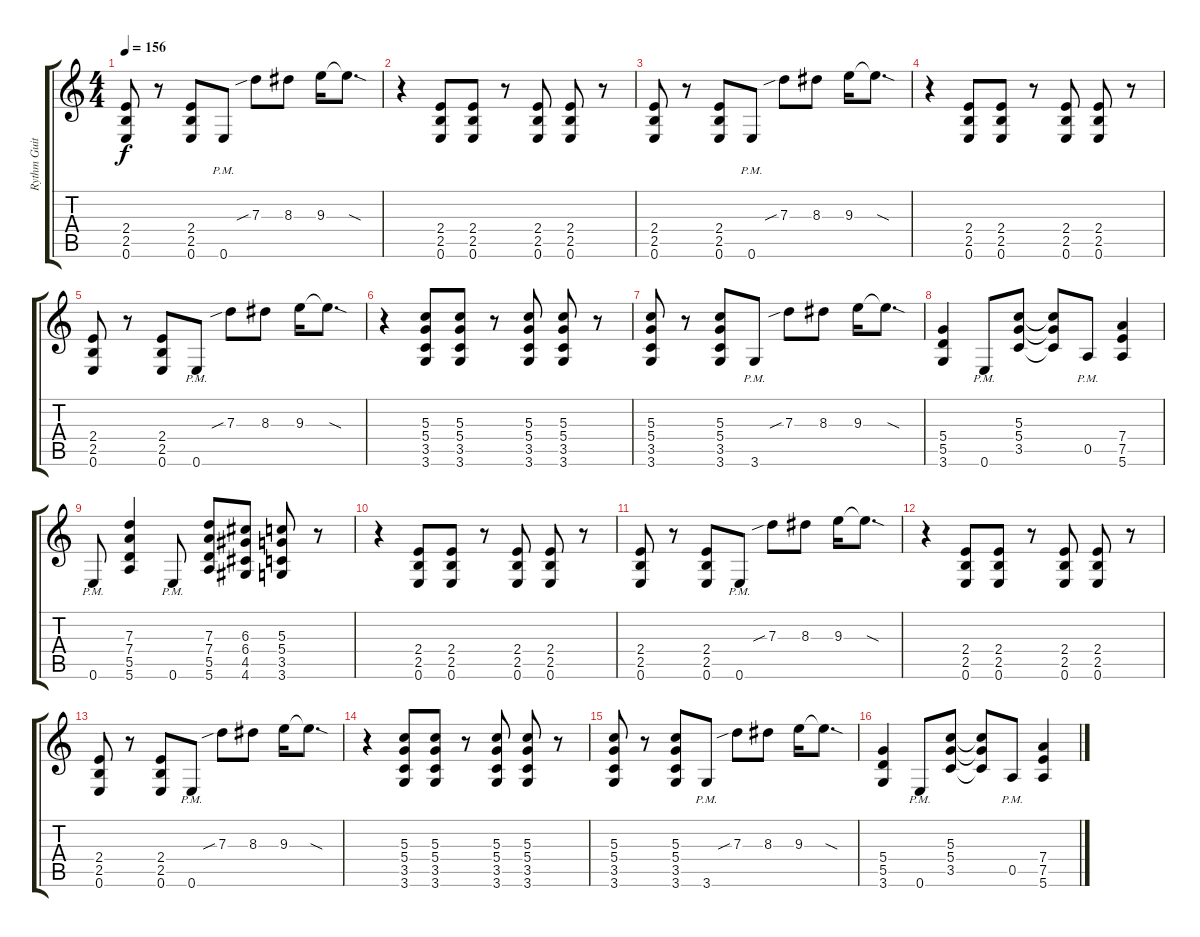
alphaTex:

\track ("Rythm Guitar 2" "Rythm Guit") {instrument distortionguitar}
\staff {score tabs}
\tuning (E4 B3 G3 D3 A2 E2) {hide}
\ts (4 4)
\tempo 156
\clef g2
\ks c
(2.4 2.5 0.6).8{dy f} r.8 (2.4 2.5 0.6).8 0.6{pm}.8 7.3{sib}.8 8.3.8 9.3.16 9.3{sod t}.8{d} |
r.4 (2.4 2.5 0.6).8 (2.4 2.5 0.6).8 r.8 (2.4 2.5 0.6).8 (2.4 2.5 0.6).8 r.8 |
(2.4 2.5 0.6).8 r.8 (2.4 2.5 0.6).8 0.6{pm}.8 7.3{sib}.8 8.3.8 9.3.16 9.3{sod t}.8{d} |
r.4 (2.4 2.5 0.6).8 (2.4 2.5 0.6).8 r.8 (2.4 2.5 0.6).8 (2.4 2.5 0.6).8 r.8 |
(2.4 2.5 0.6).8 r.8 (2.4 2.5 0.6).8 0.6{pm}.8 7.3{sib}.8 8.3.8 9.3.16 9.3{sod t}.8{d} |
r.4 (5.3 5.4 3.5 3.6).8 (5.3 5.4 3.5 3.6).8 r.8 (5.3 5.4 3.5 3.6).8 (5.3 5.4 3.5 3.6).8 r.8 |
(5.3 5.4 3.5 3.6).8 r.8 (5.3 5.4 3.5 3.6).8 3.6{pm}.8 7.3{sib}.8 8.3.8 9.3.16 9.3{sod t}.8{d} |
(5.4 5.5 3.6).4 0.6{pm}.8 (5.3 5.4 3.5).8 (5.3{t} 5.4{t} 3.5{t}).8 0.5{pm}.8 (7.4 7.5 5.6).4 |
0.6{pm}.8 (7.3 7.4 5.5 5.6).4 0.6{pm}.8 (7.3 7.4 5.5 5.6).8 (6.3 6.4 4.5 4.6).8 (5.3 5.4 3.5 3.6).8 r.8 |
r.4 (2.4 2.5 0.6).8 (2.4 2.5 0.6).8 r.8 (2.4 2.5 0.6).8 (2.4 2.5 0.6).8 r.8 |
(2.4 2.5 0.6).8 r.8 (2.4 2.5 0.6).8 0.6{pm}.8 7.3{sib}.8 8.3.8 9.3.16 9.3{sod t}.8{d} |
r.4 (2.4 2.5 0.6).8 (2.4 2.5 0.6).8 r.8 (2.4 2.5 0.6).8 (2.4 2.5 0.6).8 r.8 |
(2.4 2.5 0.6).8 r.8 (2.4 2.5 0.6).8 0.6{pm}.8 7.3{sib}.8 8.3.8 9.3.16 9.3{sod t}.8{d} |
r.4 (5.3 5.4 3.5 3.6).8 (5.3 5.4 3.5 3.6).8 r.8 (5.3 5.4 3.5 3.6).8 (5.3 5.4 3.5 3.6).8 r.8 |
(5.3 5.4 3.5 3.6).8 r.8 (5.3 5.4 3.5 3.6).8 3.6{pm}.8 7.3{sib}.8 8.3.8 9.3.16 9.3{sod t}.8{d} |
(5.4 5.5 3.6).4 0.6{pm}.8 (5.3 5.4 3.5).8 (5.3{t} 5.4{t} 3.5{t}).8 0.5{pm}.8 (7.4 7.5 5.6).4
